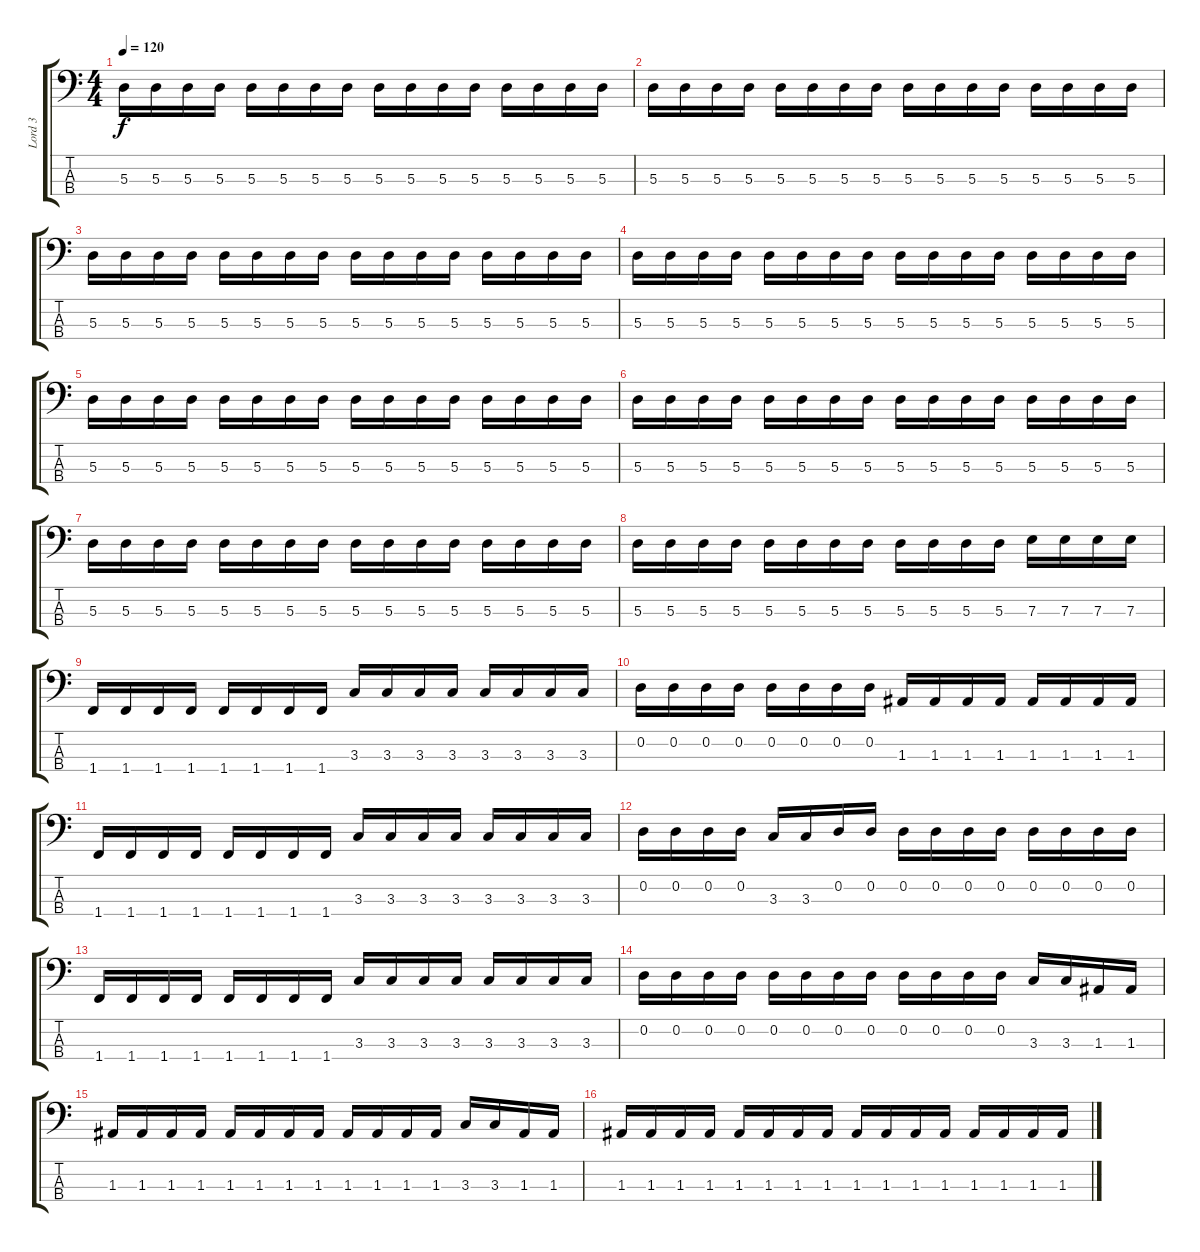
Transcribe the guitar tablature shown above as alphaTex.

\track ("Lord 3" "Lord 3") {instrument synthbass1}
\staff {score tabs}
\tuning (G2 D2 A1 E1) {hide}
\ts (4 4)
\tempo 120
\clef f4
\ks c
5.3.16{dy f} 5.3.16 5.3.16 5.3.16 5.3.16 5.3.16 5.3.16 5.3.16 5.3.16 5.3.16 5.3.16 5.3.16 5.3.16 5.3.16 5.3.16 5.3.16 |
5.3.16 5.3.16 5.3.16 5.3.16 5.3.16 5.3.16 5.3.16 5.3.16 5.3.16 5.3.16 5.3.16 5.3.16 5.3.16 5.3.16 5.3.16 5.3.16 |
5.3.16 5.3.16 5.3.16 5.3.16 5.3.16 5.3.16 5.3.16 5.3.16 5.3.16 5.3.16 5.3.16 5.3.16 5.3.16 5.3.16 5.3.16 5.3.16 |
5.3.16 5.3.16 5.3.16 5.3.16 5.3.16 5.3.16 5.3.16 5.3.16 5.3.16 5.3.16 5.3.16 5.3.16 5.3.16 5.3.16 5.3.16 5.3.16 |
5.3.16 5.3.16 5.3.16 5.3.16 5.3.16 5.3.16 5.3.16 5.3.16 5.3.16 5.3.16 5.3.16 5.3.16 5.3.16 5.3.16 5.3.16 5.3.16 |
5.3.16 5.3.16 5.3.16 5.3.16 5.3.16 5.3.16 5.3.16 5.3.16 5.3.16 5.3.16 5.3.16 5.3.16 5.3.16 5.3.16 5.3.16 5.3.16 |
5.3.16 5.3.16 5.3.16 5.3.16 5.3.16 5.3.16 5.3.16 5.3.16 5.3.16 5.3.16 5.3.16 5.3.16 5.3.16 5.3.16 5.3.16 5.3.16 |
5.3.16 5.3.16 5.3.16 5.3.16 5.3.16 5.3.16 5.3.16 5.3.16 5.3.16 5.3.16 5.3.16 5.3.16 7.3.16 7.3.16 7.3.16 7.3.16 |
1.4.16 1.4.16 1.4.16 1.4.16 1.4.16 1.4.16 1.4.16 1.4.16 3.3.16 3.3.16 3.3.16 3.3.16 3.3.16 3.3.16 3.3.16 3.3.16 |
0.2.16 0.2.16 0.2.16 0.2.16 0.2.16 0.2.16 0.2.16 0.2.16 1.3.16 1.3.16 1.3.16 1.3.16 1.3.16 1.3.16 1.3.16 1.3.16 |
1.4.16 1.4.16 1.4.16 1.4.16 1.4.16 1.4.16 1.4.16 1.4.16 3.3.16 3.3.16 3.3.16 3.3.16 3.3.16 3.3.16 3.3.16 3.3.16 |
0.2.16 0.2.16 0.2.16 0.2.16 3.3.16 3.3.16 0.2.16 0.2.16 0.2.16 0.2.16 0.2.16 0.2.16 0.2.16 0.2.16 0.2.16 0.2.16 |
1.4.16 1.4.16 1.4.16 1.4.16 1.4.16 1.4.16 1.4.16 1.4.16 3.3.16 3.3.16 3.3.16 3.3.16 3.3.16 3.3.16 3.3.16 3.3.16 |
0.2.16 0.2.16 0.2.16 0.2.16 0.2.16 0.2.16 0.2.16 0.2.16 0.2.16 0.2.16 0.2.16 0.2.16 3.3.16 3.3.16 1.3.16 1.3.16 |
1.3.16 1.3.16 1.3.16 1.3.16 1.3.16 1.3.16 1.3.16 1.3.16 1.3.16 1.3.16 1.3.16 1.3.16 3.3.16 3.3.16 1.3.16 1.3.16 |
1.3.16 1.3.16 1.3.16 1.3.16 1.3.16 1.3.16 1.3.16 1.3.16 1.3.16 1.3.16 1.3.16 1.3.16 1.3.16 1.3.16 1.3.16 1.3.16
